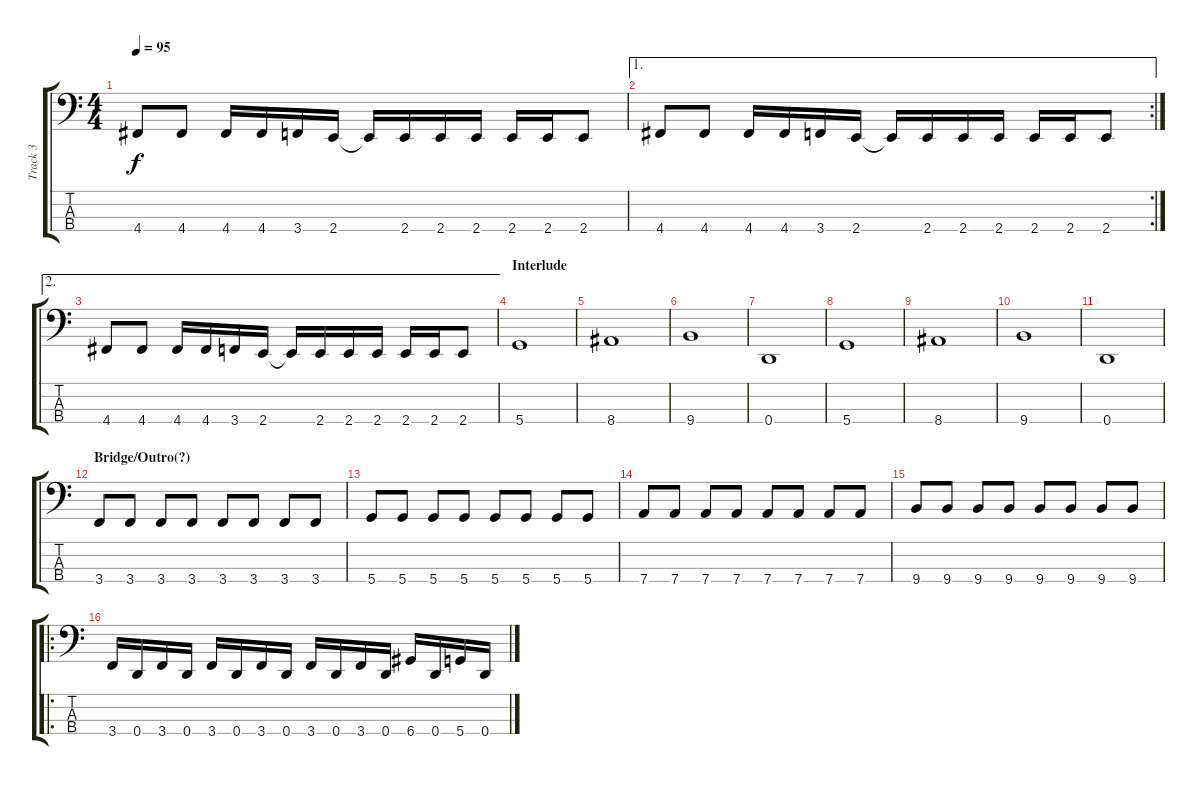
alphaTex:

\track ("Track 3" "Track 3") {instrument electricbasspick}
\staff {score tabs}
\tuning (G2 D2 A1 D1) {hide}
\ts (4 4)
\tempo 95
\clef f4
\ks c
4.4.8{dy f} 4.4.8 4.4.16 4.4.16 3.4.16 2.4.16 2.4{t}.16 2.4.16 2.4.16 2.4.16 2.4.16 2.4.16 2.4.8 |
\ae 1
\rc 2
4.4.8 4.4.8 4.4.16 4.4.16 3.4.16 2.4.16 2.4{t}.16 2.4.16 2.4.16 2.4.16 2.4.16 2.4.16 2.4.8 |
\ae 2
4.4.8 4.4.8 4.4.16 4.4.16 3.4.16 2.4.16 2.4{t}.16 2.4.16 2.4.16 2.4.16 2.4.16 2.4.16 2.4.8 |
\section ("" "Interlude")
5.4.1 |
8.4.1 |
9.4.1 |
0.4.1 |
5.4.1 |
8.4.1 |
9.4.1 |
0.4.1 |
\section ("" "Bridge/Outro(?)")
3.4.8 3.4.8 3.4.8 3.4.8 3.4.8 3.4.8 3.4.8 3.4.8 |
5.4.8 5.4.8 5.4.8 5.4.8 5.4.8 5.4.8 5.4.8 5.4.8 |
7.4.8 7.4.8 7.4.8 7.4.8 7.4.8 7.4.8 7.4.8 7.4.8 |
9.4.8 9.4.8 9.4.8 9.4.8 9.4.8 9.4.8 9.4.8 9.4.8 |
\ro
3.4.16 0.4.16 3.4.16 0.4.16 3.4.16 0.4.16 3.4.16 0.4.16 3.4.16 0.4.16 3.4.16 0.4.16 6.4.16 0.4.16 5.4.16 0.4.16
